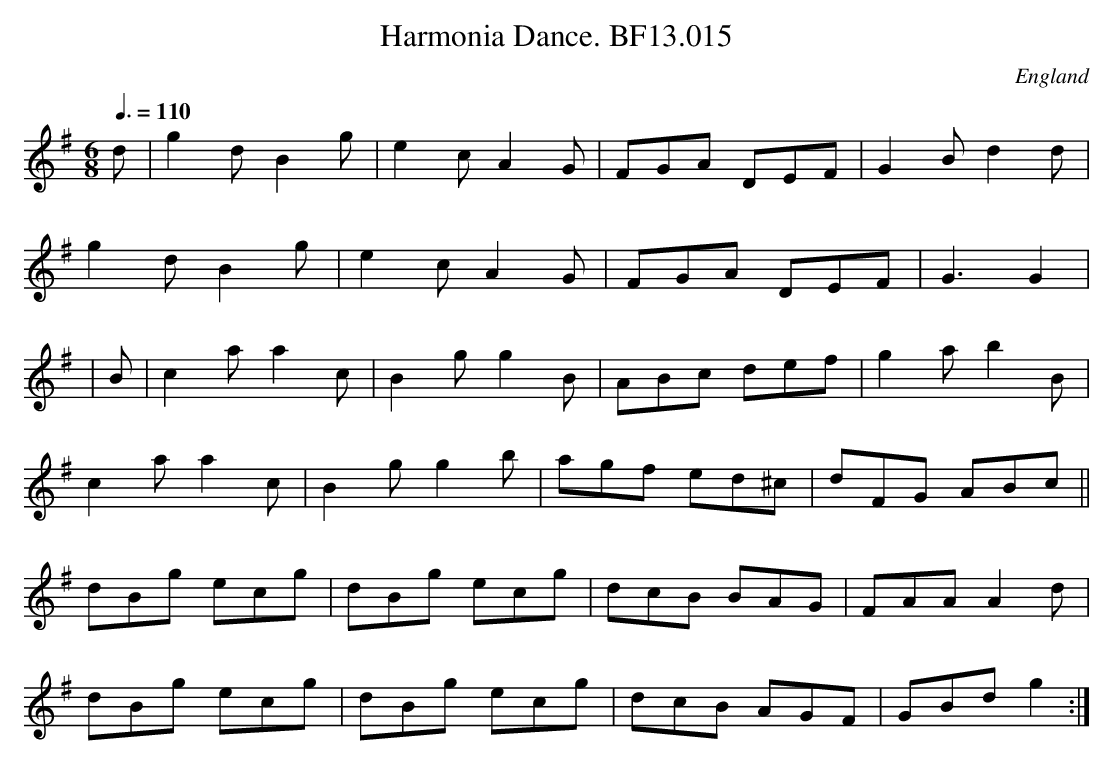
X:1
T:Harmonia Dance. BF13.015
M:6/8
L:1/8
Q:3/8=110
O:England
K:G major
d|g2dB2g|e2cA2G|FGA DEF|G2Bd2d|!
g2dB2g|e2cA2G|FGA DEF|G3G2|!
|B|c2aa2c|B2gg2B|ABc def|g2ab2B|!
c2aa2c|B2gg2b|agf ed^c|dFG ABc||!
dBg ecg|dBg ecg|dcB BAG|FAA A2d|!
dBg ecg|dBg ecg |dcB AGF|GBdg2:|
